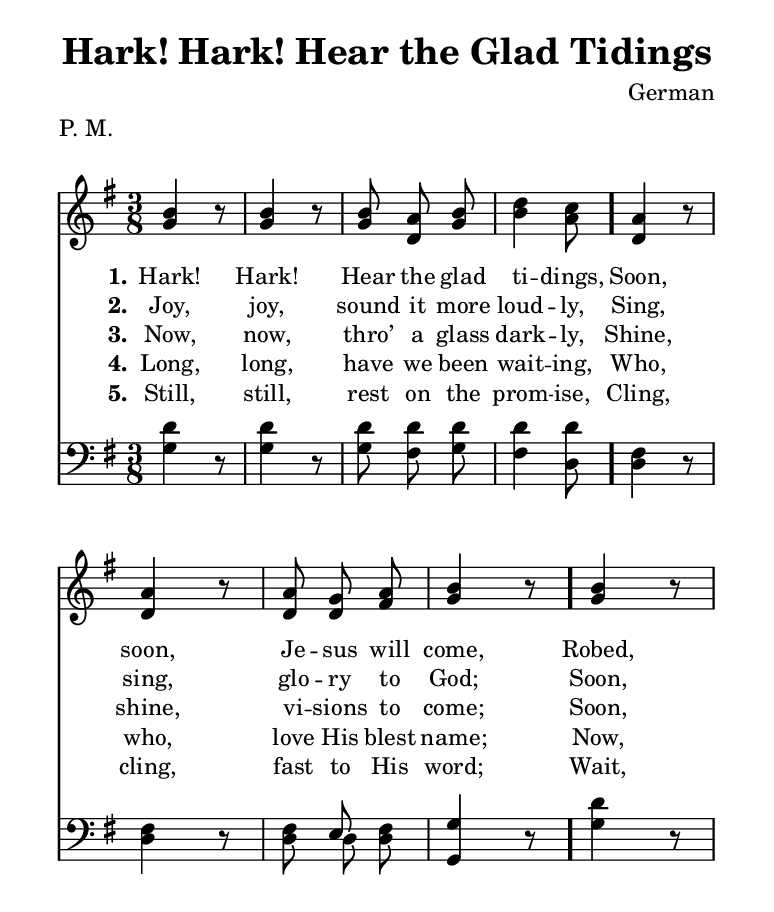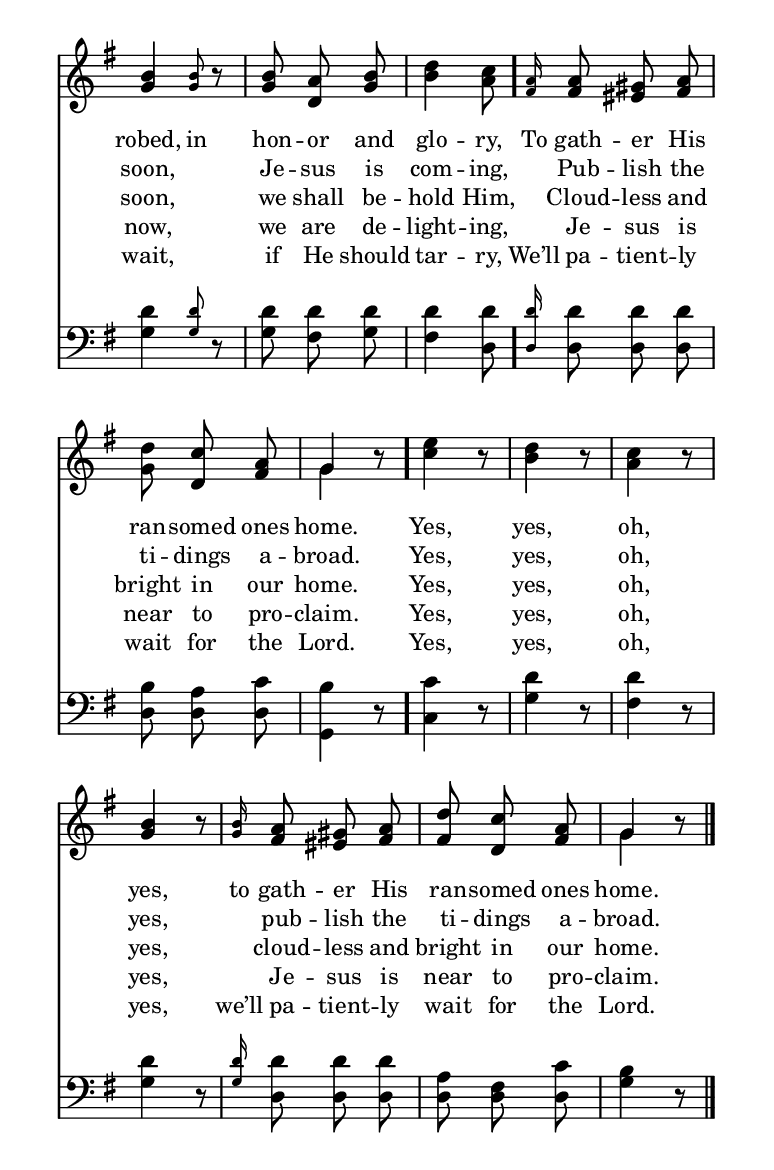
\include "common/global.ily"
\paper {
  \include "common/paper.ily"
  ragged-bottom = ##t
  ragged-last-bottom = ##t
  systems-per-page = #(cond (is-eogsized 3) (#t #f))
  page-count = ##f
}

\header{
  %gospel
  hymnnumber = "52"
  title = "Hark! Hark! Hear the Glad Tidings"
  tunename = ""
  meter = "P. M."
  poet = ""
  composer = "German"
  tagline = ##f
}

% for fermata in MIDI
ta = { \tempo 4=70 }
tb = { \tempo 4=35 }

patternAA = { c4 c8 | c4 c8 | c8 c8 c8 | c4 c8 }
patternAB = { c4 c8 | c4 c8 | c8 c8 c8 | c4 c8 }
patternAC = { c4 c8 | c4 \grace c8 c8 | c8 c8 c8 | c4 c8 }
patternBA = { \grace c16 c8 c8 c8 | c8 c8 c8 | c4 c8 }
patternCA = { c4 c8 | c4 c8 | c4 c8 | c4 c8 }

global = {
  \include "common/overrides.ily"
  \override Staff.TimeSignature.style = #'numbered
  \time 3/8
  \override Score.MetronomeMark.transparent = ##t % hide all fermata changes too
  \ta
  \key g \major
  \autoBeamOff
}

notesSoprano = {
\global
\relative c'' {

  \changePitch \patternAA { b r | b r | b a b | d c }
  \changePitch \patternAB { a r | a r | a g a | b r }
  \changePitch \patternAC { b r | b b r | b a b | d c }
  \changePitch \patternBA { a a gis a | d c a | g r }
  \changePitch \patternCA { e' r | d r | c r | b r }
  \changePitch \patternBA { b a gis a | d c a | g r }

  \bar "|."

}
}

notesAlto = {
\global
\relative e' {

  \changePitch \patternAA { g r | g r | g d g | b a }
  \changePitch \patternAB { d, r | d r | d d fis | g r }
  \changePitch \patternAC { g r | g g r | g d g | b a }
  \changePitch \patternBA { fis fis eis fis | g d fis | g r }
  \changePitch \patternCA { c r | b r | a r | g r }
  \changePitch \patternBA { g fis eis fis | fis d fis | g r }

}
}

notesTenor = {
\global
\relative a {

  \changePitch \patternAA { d r | d r | d d d | d d }
  \changePitch \patternAB { fis, r | fis r | fis e fis | g r }
  \changePitch \patternAC { d' r | d d r | d d d | d d }
  \changePitch \patternBA { d d d d | b a c | b r }
  \changePitch \patternCA { c r | d r | d r | d r }
  \changePitch \patternBA { d d d d | a fis c' | b r }

}
}

notesBass = {
\global
\relative f {

  \changePitch \patternAA { g r | g r | g fis g | fis d }
  \changePitch \patternAB { d r | d r | d d d | g, r }
  \changePitch \patternAC { g' r | g g r | g fis g | fis d }
  \changePitch \patternBA { d d d d | d d d | g, r }
  \changePitch \patternCA { c r | g' r | fis r | g r }
  \changePitch \patternBA { g d d d | d d d | g r }

}
}

wordsA = \lyricmode {
\set stanza = "1."

Hark! Hark! Hear the glad ti -- dings, \bar "."
Soon, soon, Je -- sus will come, %{HIDE>%} \set includeGraceNotes = ##t %{<HIDE%} \bar "."
Robed, robed, in hon -- or and glo -- ry, \bar "."
To gath -- er His ran -- somed ones home. \bar "."
Yes, yes, oh, yes, to gath -- er His ran -- somed ones home. %{HIDE>%} \set includeGraceNotes = ##f %{<HIDE%} \bar "."

}

wordsB = \lyricmode {
\set stanza = "2."

Joy, joy, sound it more loud -- ly,
Sing, sing, glo -- ry to God;
Soon, soon, Je -- sus is com -- ing,
Pub -- lish the ti -- dings a -- broad.
Yes, yes, oh, yes, pub -- lish the ti -- dings a -- broad.

}

wordsC = \lyricmode {
\set stanza = "3."

Now, now, thro’ a glass dark -- ly,
Shine, shine, vi -- sions to come;
Soon, soon, we shall be -- hold Him,
Cloud -- less and bright in our home.
Yes, yes, oh, yes, cloud -- less and bright in our home.

}

wordsD = \lyricmode {
\set stanza = "4."

Long, long, have we been wait -- ing,
Who, who, love His blest name;
Now, now, we are de -- light -- ing,
Je -- sus is near to pro -- claim.
Yes, yes, oh, yes, Je -- sus is near to pro -- claim.

}

wordsE = \lyricmode {
\set stanza = "5."

Still, still, rest on the prom -- ise,
Cling, cling, fast to His word;
Wait, wait, if He should %{HIDE>%} \set includeGraceNotes = ##t %{<HIDE%} tar -- ry,
We’ll pa -- tient -- ly wait for the Lord.
Yes, yes, oh, yes, we’ll pa -- tient -- ly wait for the Lord. %{HIDE>%} \set includeGraceNotes = ##f %{<HIDE%}

}

\score {
  \context ChoirStaff <<
    \context Staff = upper <<
      \set Staff.autoBeaming = ##f
      \set ChoirStaff.systemStartDelimiter = #'SystemStartBar
      \set ChoirStaff.printPartCombineTexts = ##f
      \partcombine #'(2 . 9) \notesSoprano \notesAlto
      \context NullVoice = sopranos { \voiceOne << \notesSoprano >> }
      \context NullVoice = altos { \voiceTwo << \notesAlto >> }
      \context Lyrics = one   \lyricsto sopranos \wordsA
      \context Lyrics = two   \lyricsto sopranos \wordsB
      \context Lyrics = three \lyricsto sopranos \wordsC
      \context Lyrics = four  \lyricsto sopranos \wordsD
      \context Lyrics = five  \lyricsto sopranos \wordsE
    >>
    \context Staff = men <<
      \set Staff.autoBeaming = ##f
      \clef bass
      \set ChoirStaff.printPartCombineTexts = ##f
      \partcombine #'(2 . 9) \notesTenor \notesBass
      \context NullVoice = tenors { \voiceOne << \notesTenor >> }
      \context NullVoice = basses { \voiceTwo << \notesBass >> }
    >>
  >>
  \layout {
    \include "common/layout.ily"
  }
  \midi{
    \include "common/midi.ily"
  }
}

\version "2.19.49"  % necessary for upgrading to future LilyPond versions.

% vi:set et ts=2 sw=2 ai nocindent syntax=lilypond:
